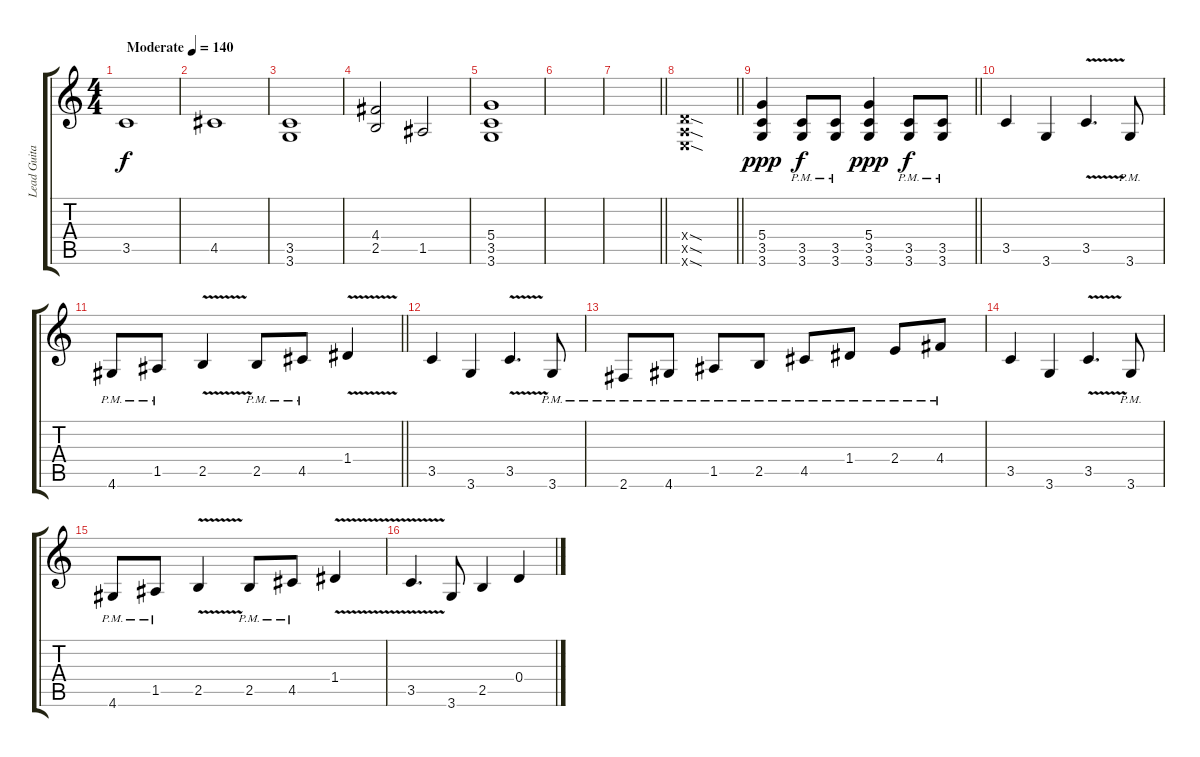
\track ("Lead Guitar" "Lead Guita") {instrument distortionguitar}
\staff {score tabs}
\tuning (E4 B3 G3 D3 A2 E2) {hide}
\ts (4 4)
\tempo (140 "Moderate")
\clef g2
\ks c
3.5.1{dy f instrument distortionguitar} |
4.5.1 |
(3.5 3.6).1 |
(4.4 2.5).2 1.5.2 |
(5.4 3.5 3.6).1 |
|
\barLineRight lightlight
|
\barLineRight lightlight
(0.4{sod x} 0.5{sod x} 0.6{sod x}).1 |
\barLineRight lightlight
(5.4 3.5 3.6).4{dy ppp} (3.5{pm} 3.6{pm}).8{dy f} (3.5{pm} 3.6{pm}).8 (5.4 3.5 3.6).4{dy ppp} (3.5{pm} 3.6{pm}).8{dy f} (3.5{pm} 3.6{pm}).8 |
3.5.4 3.6.4 3.5{v}.4{d} 3.6{pm}.8 |
\barLineRight lightlight
4.6{pm}.8 1.5{pm}.8 2.5{v}.4 2.5{pm}.8 4.5{pm}.8 1.4{v}.4 |
3.5.4 3.6.4 3.5{v}.4{d} 3.6{pm}.8 |
2.6{pm}.8 4.6{pm}.8 1.5{pm}.8 2.5{pm}.8 4.5{pm}.8 1.4{pm}.8 2.4{pm}.8 4.4{pm}.8 |
3.5.4 3.6.4 3.5{v}.4{d} 3.6{pm}.8 |
4.6{pm}.8 1.5{pm}.8 2.5{v}.4 2.5{pm}.8 4.5{pm}.8 1.4{v}.4 |
3.5{v}.4{d} 3.6.8 2.5.4 0.4.4
